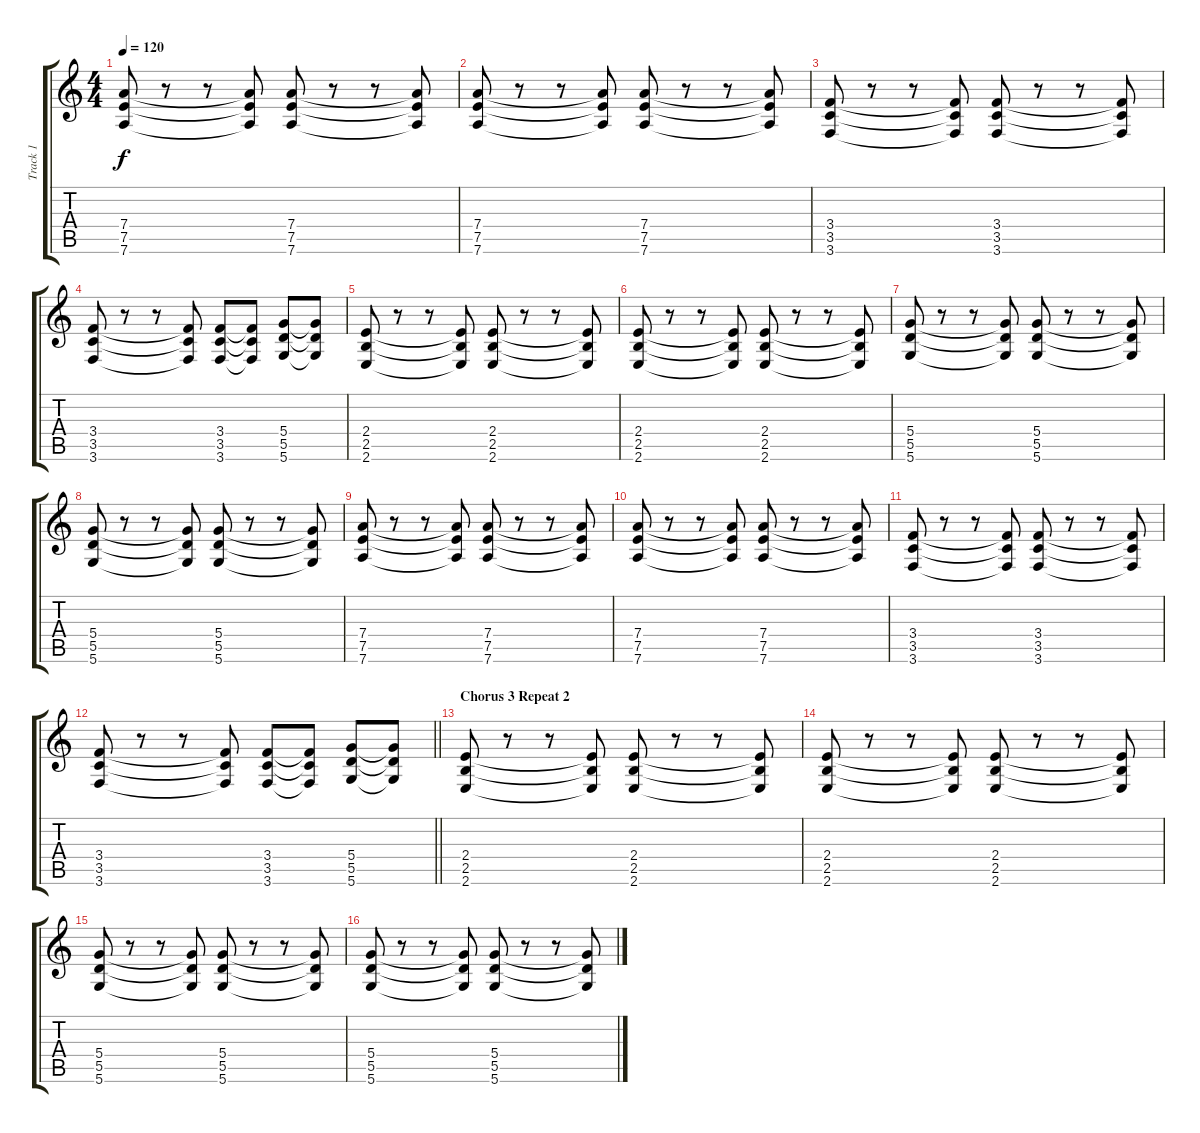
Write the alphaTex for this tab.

\track ("Track 1" "Track 1") {instrument distortionguitar}
\staff {score tabs}
\tuning (E4 B3 G3 D3 A2 D2) {hide}
\ts (4 4)
\tempo 120
\clef g2
\ks c
(7.4 7.5 7.6).8{dy f} r.8 r.8 (7.4{t} 7.5{t} 7.6{t}).8 (7.4 7.5 7.6).8 r.8 r.8 (7.4{t} 7.5{t} 7.6{t}).8 |
(7.4 7.5 7.6).8 r.8 r.8 (7.4{t} 7.5{t} 7.6{t}).8 (7.4 7.5 7.6).8 r.8 r.8 (7.4{t} 7.5{t} 7.6{t}).8 |
(3.4 3.5 3.6).8 r.8 r.8 (3.4{t} 3.5{t} 3.6{t}).8 (3.4 3.5 3.6).8 r.8 r.8 (3.4{t} 3.5{t} 3.6{t}).8 |
(3.4 3.5 3.6).8 r.8 r.8 (3.4{t} 3.5{t} 3.6{t}).8 (3.4 3.5 3.6).8 (3.4{t} 3.5{t} 3.6{t}).8 (5.4 5.5 5.6).8 (5.4{t} 5.5{t} 5.6{t}).8 |
(2.4 2.5 2.6).8 r.8 r.8 (2.4{t} 2.5{t} 2.6{t}).8 (2.4 2.5 2.6).8 r.8 r.8 (2.4{t} 2.5{t} 2.6{t}).8 |
(2.4 2.5 2.6).8 r.8 r.8 (2.4{t} 2.5{t} 2.6{t}).8 (2.4 2.5 2.6).8 r.8 r.8 (2.4{t} 2.5{t} 2.6{t}).8 |
(5.4 5.5 5.6).8 r.8 r.8 (5.4{t} 5.5{t} 5.6{t}).8 (5.4 5.5 5.6).8 r.8 r.8 (5.4{t} 5.5{t} 5.6{t}).8 |
(5.4 5.5 5.6).8 r.8 r.8 (5.4{t} 5.5{t} 5.6{t}).8 (5.4 5.5 5.6).8 r.8 r.8 (5.4{t} 5.5{t} 5.6{t}).8 |
(7.4 7.5 7.6).8 r.8 r.8 (7.4{t} 7.5{t} 7.6{t}).8 (7.4 7.5 7.6).8 r.8 r.8 (7.4{t} 7.5{t} 7.6{t}).8 |
(7.4 7.5 7.6).8 r.8 r.8 (7.4{t} 7.5{t} 7.6{t}).8 (7.4 7.5 7.6).8 r.8 r.8 (7.4{t} 7.5{t} 7.6{t}).8 |
(3.4 3.5 3.6).8 r.8 r.8 (3.4{t} 3.5{t} 3.6{t}).8 (3.4 3.5 3.6).8 r.8 r.8 (3.4{t} 3.5{t} 3.6{t}).8 |
\barLineRight lightlight
(3.4 3.5 3.6).8 r.8 r.8 (3.4{t} 3.5{t} 3.6{t}).8 (3.4 3.5 3.6).8 (3.4{t} 3.5{t} 3.6{t}).8 (5.4 5.5 5.6).8 (5.4{t} 5.5{t} 5.6{t}).8 |
\section ("" "Chorus 3 Repeat 2")
(2.4 2.5 2.6).8 r.8 r.8 (2.4{t} 2.5{t} 2.6{t}).8 (2.4 2.5 2.6).8 r.8 r.8 (2.4{t} 2.5{t} 2.6{t}).8 |
(2.4 2.5 2.6).8 r.8 r.8 (2.4{t} 2.5{t} 2.6{t}).8 (2.4 2.5 2.6).8 r.8 r.8 (2.4{t} 2.5{t} 2.6{t}).8 |
(5.4 5.5 5.6).8 r.8 r.8 (5.4{t} 5.5{t} 5.6{t}).8 (5.4 5.5 5.6).8 r.8 r.8 (5.4{t} 5.5{t} 5.6{t}).8 |
(5.4 5.5 5.6).8 r.8 r.8 (5.4{t} 5.5{t} 5.6{t}).8 (5.4 5.5 5.6).8 r.8 r.8 (5.4{t} 5.5{t} 5.6{t}).8
